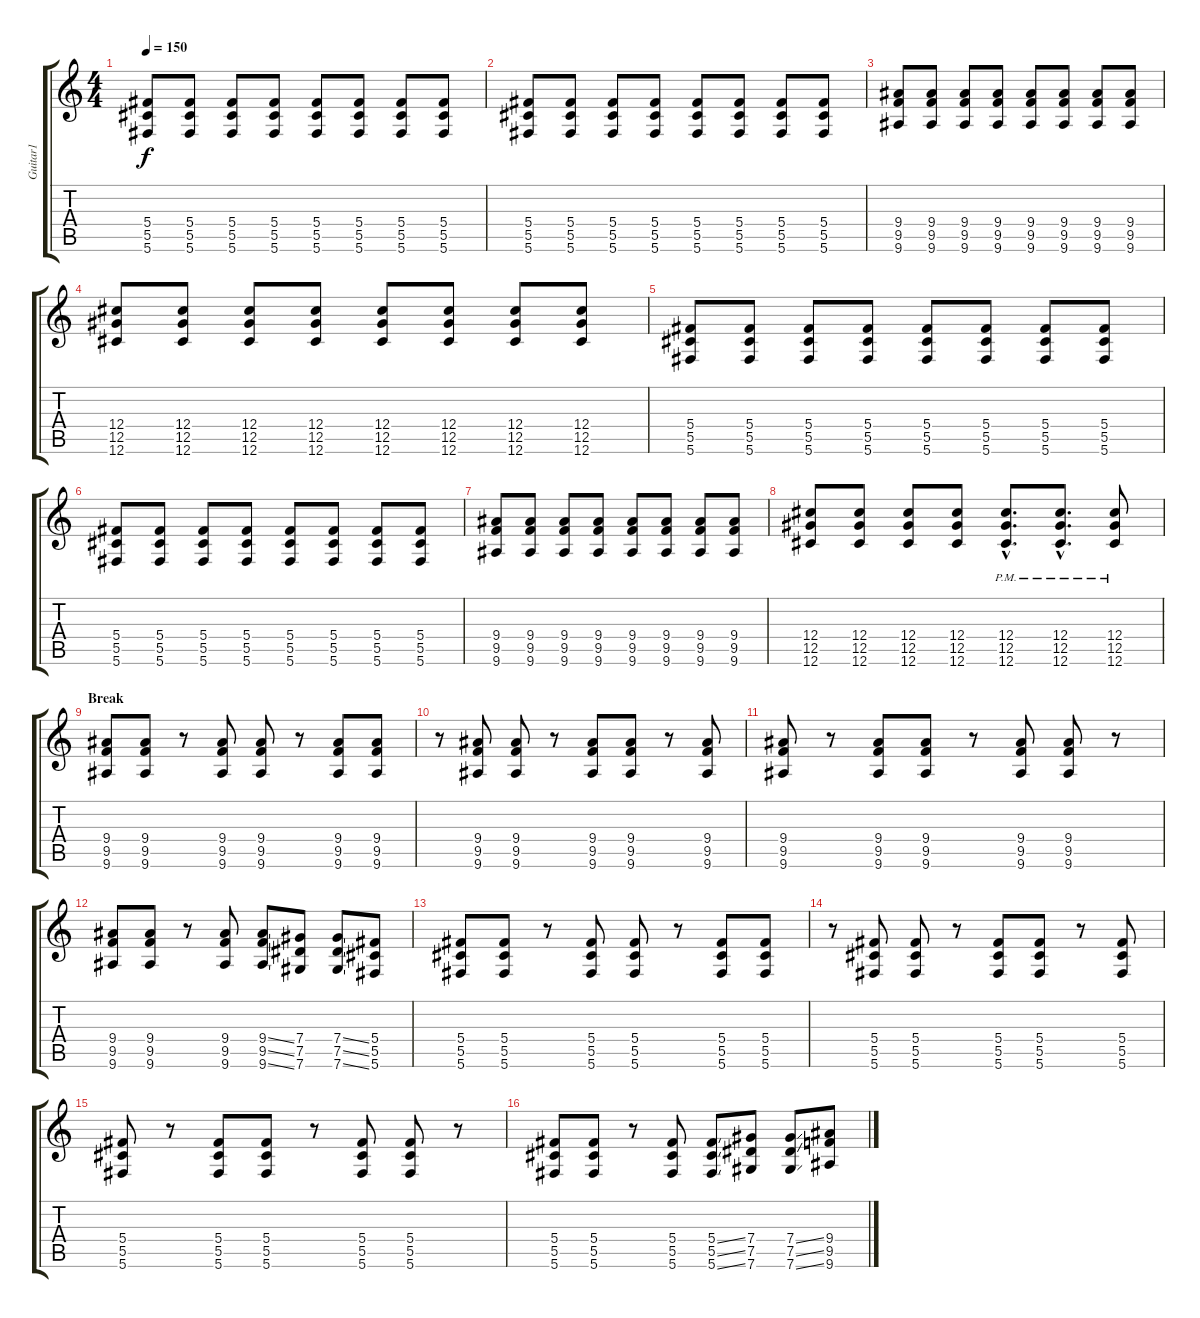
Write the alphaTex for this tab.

\track ("Guitar1" "Guitar1") {instrument distortionguitar}
\staff {score tabs}
\tuning (Eb4 Bb3 Gb3 Db3 Ab2 Db2) {hide}
\ts (4 4)
\tempo 150
\clef g2
\ks c
(5.4 5.5 5.6).8{dy f} (5.4 5.5 5.6).8 (5.4 5.5 5.6).8 (5.4 5.5 5.6).8 (5.4 5.5 5.6).8 (5.4 5.5 5.6).8 (5.4 5.5 5.6).8 (5.4 5.5 5.6).8 |
(5.4 5.5 5.6).8 (5.4 5.5 5.6).8 (5.4 5.5 5.6).8 (5.4 5.5 5.6).8 (5.4 5.5 5.6).8 (5.4 5.5 5.6).8 (5.4 5.5 5.6).8 (5.4 5.5 5.6).8 |
(9.4 9.5 9.6).8 (9.4 9.5 9.6).8 (9.4 9.5 9.6).8 (9.4 9.5 9.6).8 (9.4 9.5 9.6).8 (9.4 9.5 9.6).8 (9.4 9.5 9.6).8 (9.4 9.5 9.6).8 |
(12.4 12.5 12.6).8 (12.4 12.5 12.6).8 (12.4 12.5 12.6).8 (12.4 12.5 12.6).8 (12.4 12.5 12.6).8 (12.4 12.5 12.6).8 (12.4 12.5 12.6).8 (12.4 12.5 12.6).8 |
(5.4 5.5 5.6).8 (5.4 5.5 5.6).8 (5.4 5.5 5.6).8 (5.4 5.5 5.6).8 (5.4 5.5 5.6).8 (5.4 5.5 5.6).8 (5.4 5.5 5.6).8 (5.4 5.5 5.6).8 |
(5.4 5.5 5.6).8 (5.4 5.5 5.6).8 (5.4 5.5 5.6).8 (5.4 5.5 5.6).8 (5.4 5.5 5.6).8 (5.4 5.5 5.6).8 (5.4 5.5 5.6).8 (5.4 5.5 5.6).8 |
(9.4 9.5 9.6).8 (9.4 9.5 9.6).8 (9.4 9.5 9.6).8 (9.4 9.5 9.6).8 (9.4 9.5 9.6).8 (9.4 9.5 9.6).8 (9.4 9.5 9.6).8 (9.4 9.5 9.6).8 |
(12.4 12.5 12.6).8 (12.4 12.5 12.6).8 (12.4 12.5 12.6).8 (12.4 12.5 12.6).8 (12.4{hac pm} 12.5{hac pm} 12.6{hac pm}).8{d} (12.4{hac pm} 12.5{hac pm} 12.6{hac pm}).8{d} (12.4{pm} 12.5{pm} 12.6{pm}).8 |
\section ("" "Break")
(9.4 9.5 9.6).8 (9.4 9.5 9.6).8 r.8 (9.4 9.5 9.6).8 (9.4 9.5 9.6).8 r.8 (9.4 9.5 9.6).8 (9.4 9.5 9.6).8 |
r.8 (9.4 9.5 9.6).8 (9.4 9.5 9.6).8 r.8 (9.4 9.5 9.6).8 (9.4 9.5 9.6).8 r.8 (9.4 9.5 9.6).8 |
(9.4 9.5 9.6).8 r.8 (9.4 9.5 9.6).8 (9.4 9.5 9.6).8 r.8 (9.4 9.5 9.6).8 (9.4 9.5 9.6).8 r.8 |
(9.4 9.5 9.6).8 (9.4 9.5 9.6).8 r.8 (9.4 9.5 9.6).8 (9.4{ss} 9.5{ss} 9.6{ss}).8 (7.4 7.5 7.6).8 (7.4{ss} 7.5{ss} 7.6{ss}).8 (5.4 5.5 5.6).8 |
(5.4 5.5 5.6).8 (5.4 5.5 5.6).8 r.8 (5.4 5.5 5.6).8 (5.4 5.5 5.6).8 r.8 (5.4 5.5 5.6).8 (5.4 5.5 5.6).8 |
r.8 (5.4 5.5 5.6).8 (5.4 5.5 5.6).8 r.8 (5.4 5.5 5.6).8 (5.4 5.5 5.6).8 r.8 (5.4 5.5 5.6).8 |
(5.4 5.5 5.6).8 r.8 (5.4 5.5 5.6).8 (5.4 5.5 5.6).8 r.8 (5.4 5.5 5.6).8 (5.4 5.5 5.6).8 r.8 |
(5.4 5.5 5.6).8 (5.4 5.5 5.6).8 r.8 (5.4 5.5 5.6).8 (5.4{ss} 5.5{ss} 5.6{ss}).8 (7.4 7.5 7.6).8 (7.4{ss} 7.5{ss} 7.6{ss}).8 (9.4 9.5 9.6).8
